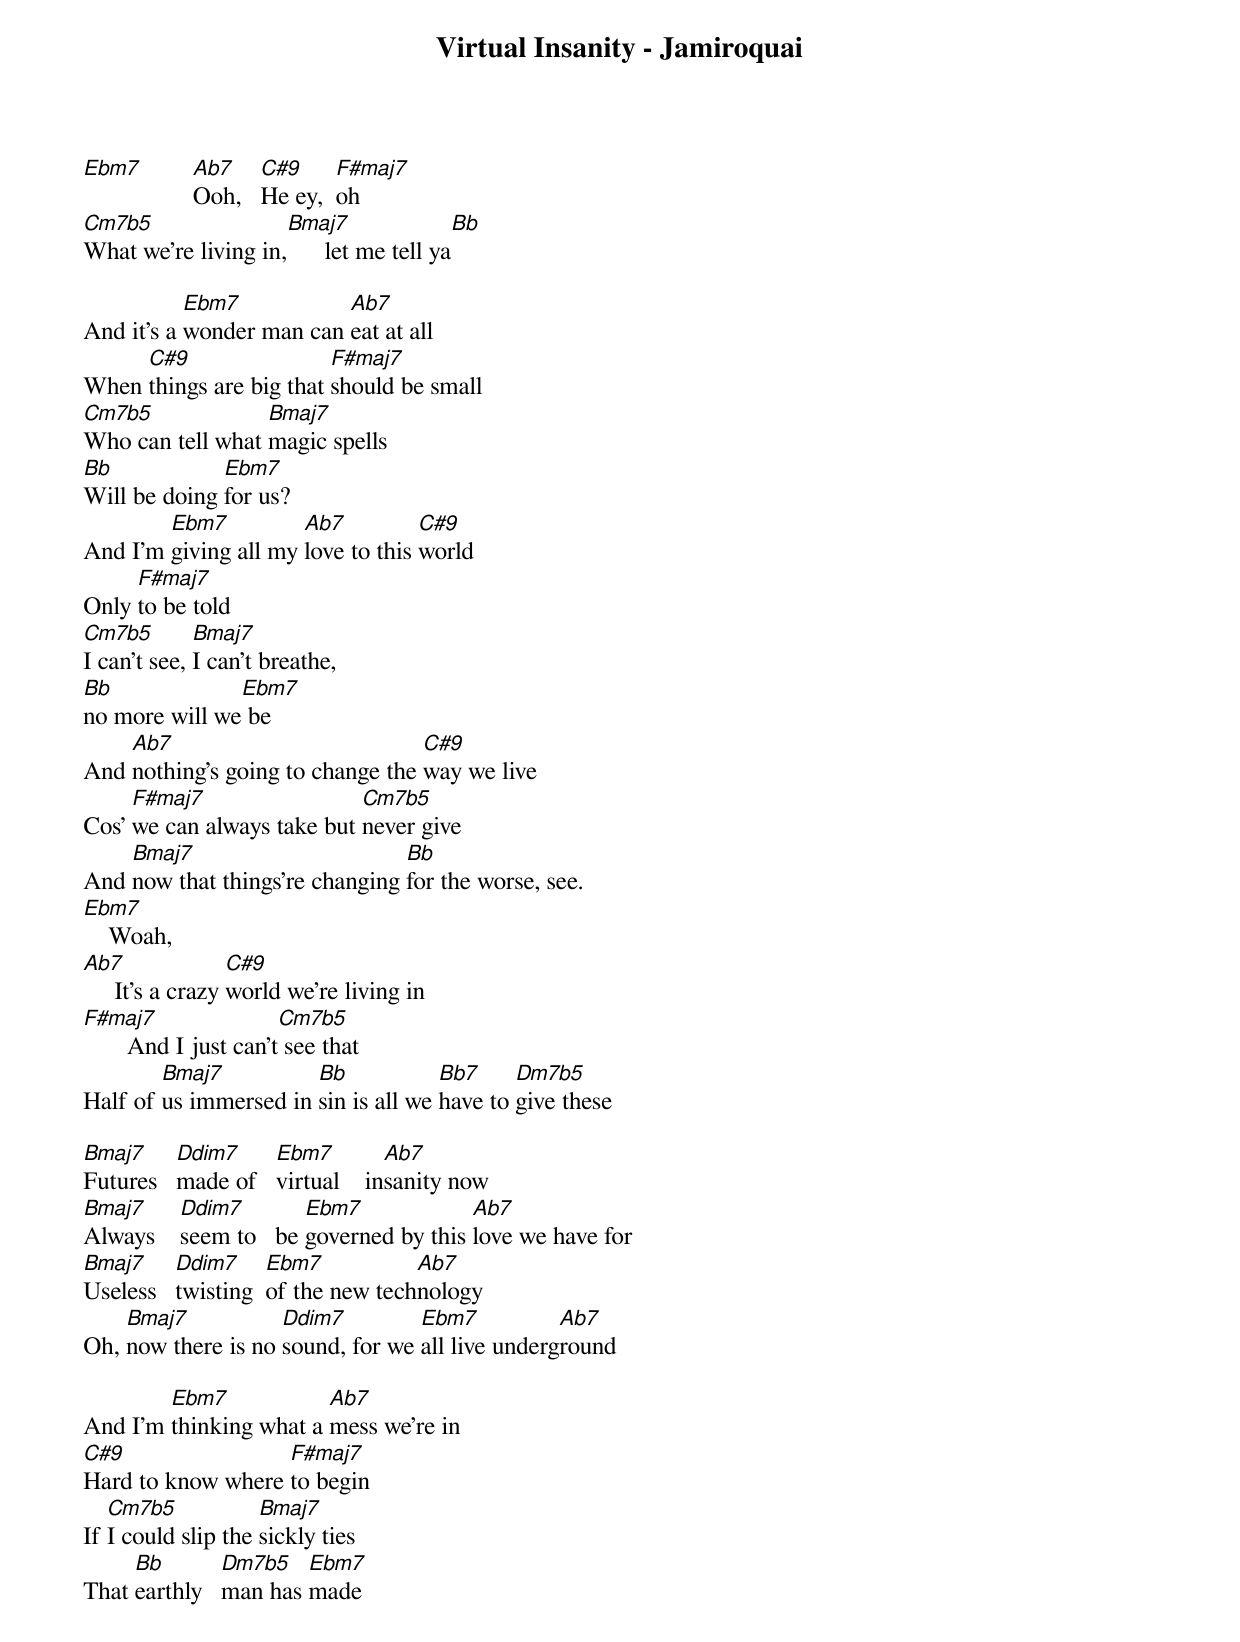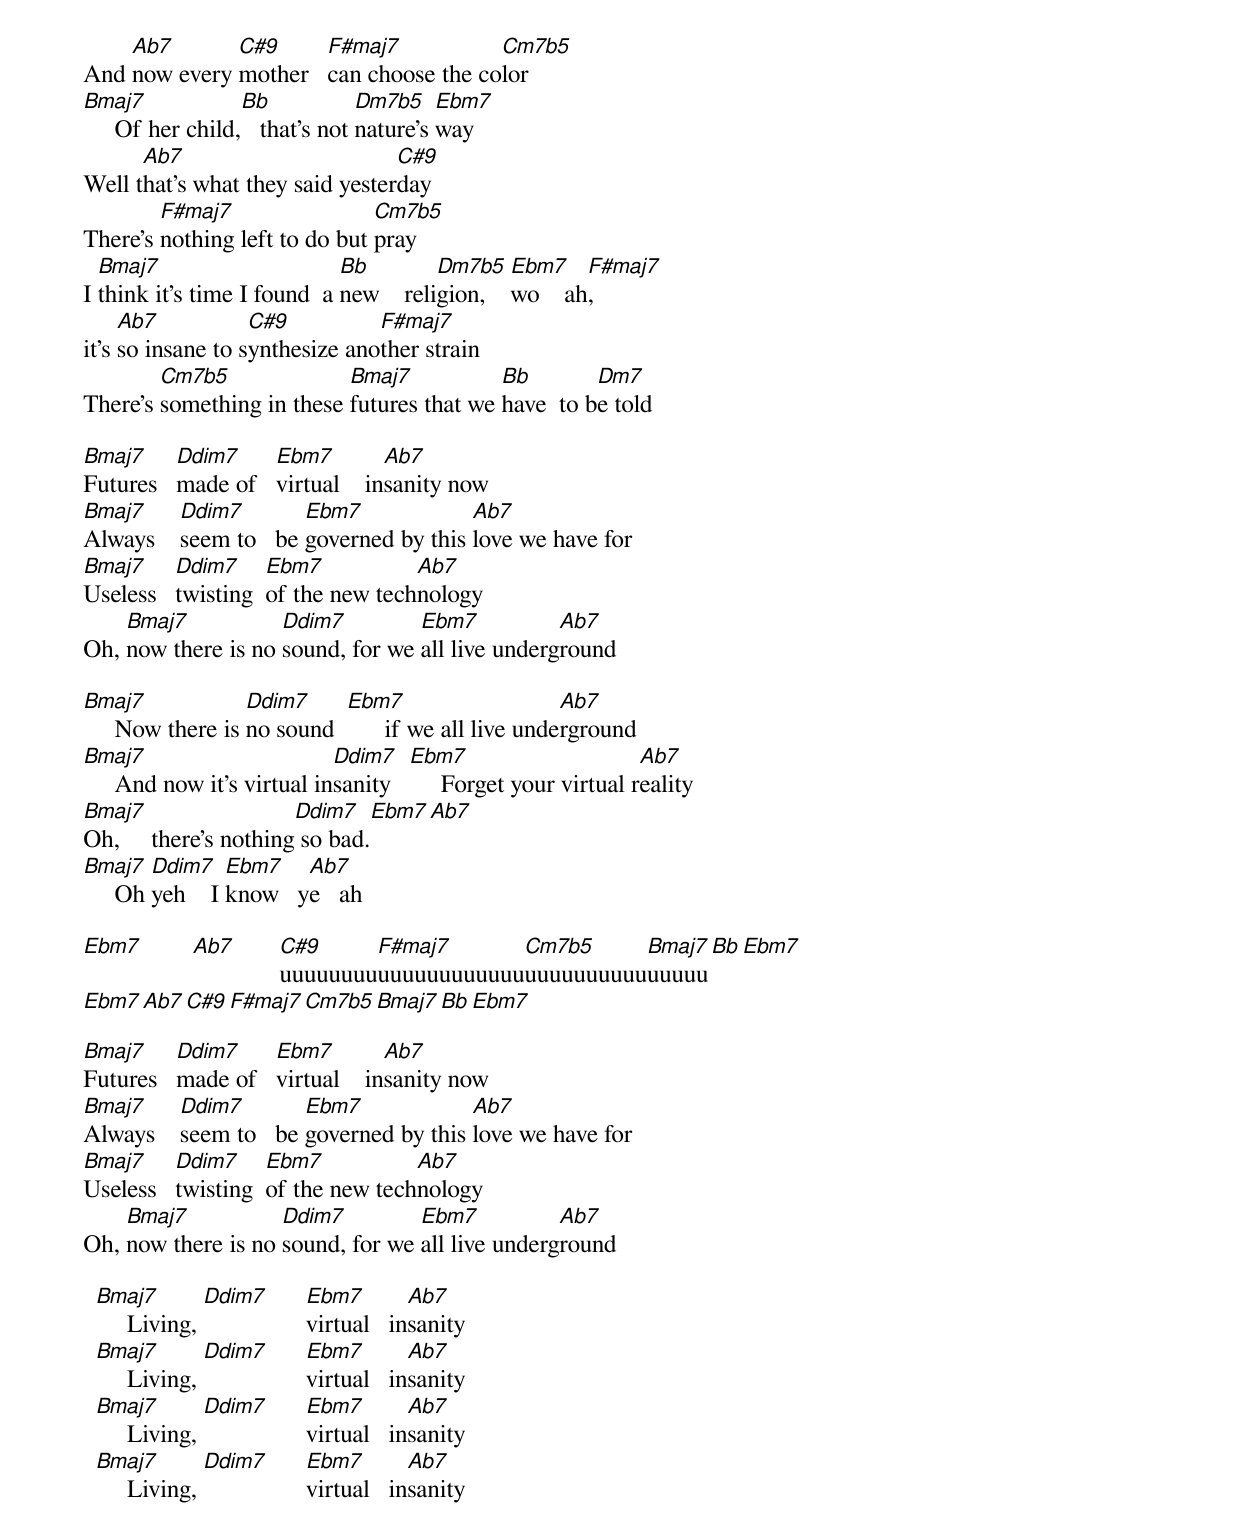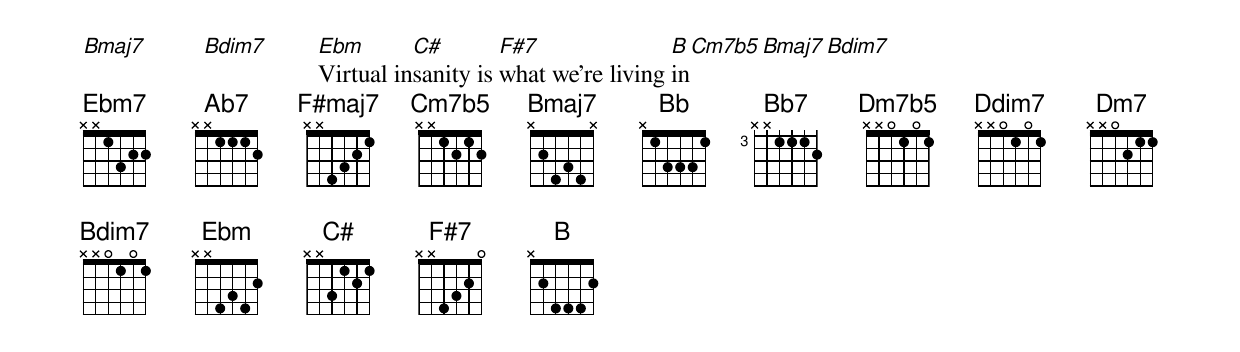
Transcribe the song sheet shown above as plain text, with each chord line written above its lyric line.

Virtual Insanity - Jamiroquai

Ebm7    Ab7    C#9     F#maj7
        Ooh,   He ey,  oh
Cm7b5                Bmaj7                 Bb
What we're living in,      let me tell ya

           Ebm7           Ab7
And it's a wonder man can eat at all
     C#9                 F#maj7
When things are big that should be small
Cm7b5             Bmaj7
Who can tell what magic spells
Bb            Ebm7
Will be doing for us?
        Ebm7          Ab7          C#9
And I'm giving all my love to this world
     F#maj7
Only to be told
Cm7b5        Bmaj7
I can't see, I can't breathe,
Bb             Ebm7
no more will we be
    Ab7                           C#9
And nothing's going to change the way we live
     F#maj7                 Cm7b5
Cos' we can always take but never give
    Bmaj7                       Bb
And now that things're changing for the worse, see.
Ebm7
    Woah,
Ab7               C#9
     It's a crazy world we're living in
F#maj7                 Cm7b5
       And I just can't see that
        Bmaj7          Bb            Bb7     Dm7b5
Half of us immersed in sin is all we have to give these

Bmaj7     Ddim7     Ebm7         Ab7
Futures   made of   virtual    insanity now
Bmaj7     Ddim7        Ebm7             Ab7
Always    seem to   be governed by this love we have for
Bmaj7     Ddim7     Ebm7           Ab7
Useless   twisting  of the new technology
    Bmaj7           Ddim7         Ebm7           Ab7
Oh, now there is no sound, for we all live underground

        Ebm7            Ab7
And I'm thinking what a mess we're in
C#9                F#maj7
Hard to know where to begin
   Cm7b5            Bmaj7
If I could slip the sickly ties
     Bb        Dm7b5   Ebm7
That earthly   man has made
    Ab7       C#9      F#maj7           Cm7b5
And now every mother   can choose the color
Bmaj7             Bb            Dm7b5    Ebm7
     Of her child,   that's not nature's way
      Ab7                        C#9
Well that's what they said yesterday
        F#maj7                 Cm7b5
There's nothing left to do but pray
  Bmaj7                      Bb         Dm7b5    Ebm7    F#maj7
I think it's time I found  a new    religion,    wo    ah,
     Ab7           C#9          F#maj7
it's so insane to synthesize another strain
        Cm7b5              Bmaj7           Bb        Dm7
There's something in these futures that we have  to be told

Bmaj7     Ddim7     Ebm7         Ab7
Futures   made of   virtual    insanity now
Bmaj7     Ddim7        Ebm7             Ab7
Always    seem to   be governed by this love we have for
Bmaj7     Ddim7     Ebm7           Ab7
Useless   twisting  of the new technology
    Bmaj7           Ddim7         Ebm7           Ab7
Oh, now there is no sound, for we all live underground

Bmaj7             Ddim7     Ebm7                     Ab7
     Now there is no sound        if we all live underground
Bmaj7                       Ddim7    Ebm7                      Ab7
     And now it's virtual insanity        Forget your virtual reality
Bmaj7                  Ddim7       Ebm7          Ab7
Oh,     there's nothing so bad.
Bmaj7   Ddim7    Ebm7    Ab7
     Oh yeh    I know   ye   ah

Ebm7    Ab7    C#9     F#maj7      Cm7b5     Bmaj7      Bb       Ebm7
               uuuuuuuuuuuuuuuuuuuuuuuuuuuuuuuuuuu
Ebm7    Ab7    C#9     F#maj7      Cm7b5     Bmaj7      Bb       Ebm7

Bmaj7     Ddim7     Ebm7         Ab7
Futures   made of   virtual    insanity now
Bmaj7     Ddim7        Ebm7             Ab7
Always    seem to   be governed by this love we have for
Bmaj7     Ddim7     Ebm7           Ab7
Useless   twisting  of the new technology
    Bmaj7           Ddim7         Ebm7           Ab7
Oh, now there is no sound, for we all live underground

  Bmaj7        Ddim7 Ebm7        Ab7
       Living,       virtual   insanity
  Bmaj7        Ddim7 Ebm7        Ab7
       Living,       virtual   insanity
  Bmaj7        Ddim7 Ebm7        Ab7
       Living,       virtual   insanity
  Bmaj7        Ddim7 Ebm7        Ab7
       Living,       virtual   insanity

Bmaj7    Bdim7   Ebm       C#        F#7               B     Cm7b5      Bmaj7    Bdim7
                 Virtual insanity is what we're living in
